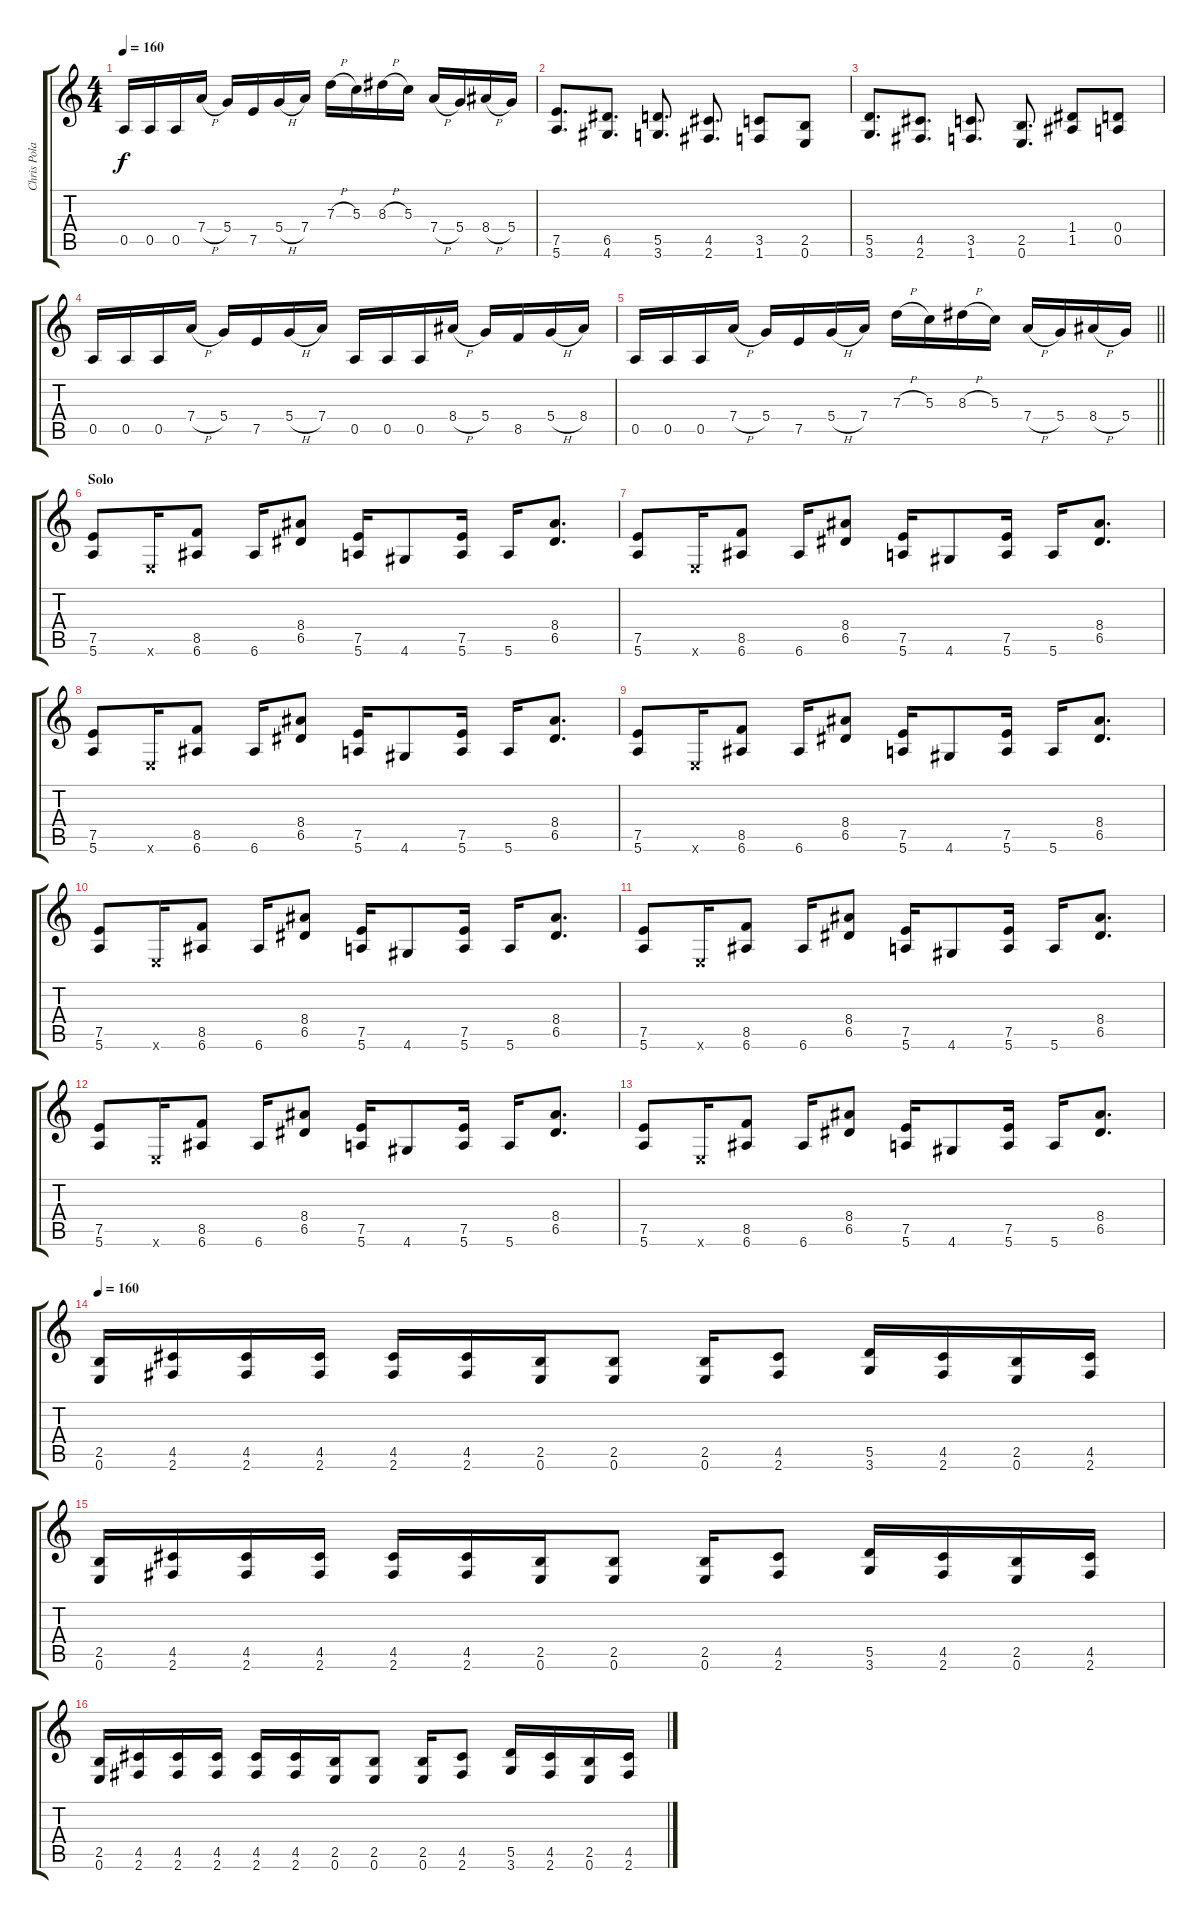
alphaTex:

\track ("Chris Poland" "Chris Pola") {instrument distortionguitar}
\staff {score tabs}
\tuning (E4 B3 G3 D3 A2 E2) {hide}
\ts (4 4)
\tempo 160
\clef g2
\ks c
0.5.16{dy f} 0.5.16 0.5.16 7.4{h}.16 5.4.16 7.5.16 5.4{h}.16 7.4.16 7.3{h}.16 5.3.16 8.3{h}.16 5.3.16 7.4{h}.16 5.4.16 8.4{h}.16 5.4.16 |
(7.5 5.6).8{d} (6.5 4.6).8{d} (5.5 3.6).8{d} (4.5 2.6).8{d} (3.5 1.6).8 (2.5 0.6).8 |
(5.5 3.6).8{d} (4.5 2.6).8{d} (3.5 1.6).8{d} (2.5 0.6).8{d} (1.4 1.5).8 (0.4 0.5).8 |
0.5.16 0.5.16 0.5.16 7.4{h}.16 5.4.16 7.5.16 5.4{h}.16 7.4.16 0.5.16 0.5.16 0.5.16 8.4{h}.16 5.4.16 8.5.16 5.4{h}.16 8.4.16 |
\barLineRight lightlight
0.5.16 0.5.16 0.5.16 7.4{h}.16 5.4.16 7.5.16 5.4{h}.16 7.4.16 7.3{h}.16 5.3.16 8.3{h}.16 5.3.16 7.4{h}.16 5.4.16 8.4{h}.16 5.4.16 |
\section ("" "Solo")
(7.5 5.6).8 0.6{x}.16 (8.5 6.6).8 6.6.16 (8.4 6.5).8 (7.5 5.6).16 4.6.8 (7.5 5.6).16 5.6.16 (8.4 6.5).8{d} |
(7.5 5.6).8 0.6{x}.16 (8.5 6.6).8 6.6.16 (8.4 6.5).8 (7.5 5.6).16 4.6.8 (7.5 5.6).16 5.6.16 (8.4 6.5).8{d} |
(7.5 5.6).8 0.6{x}.16 (8.5 6.6).8 6.6.16 (8.4 6.5).8 (7.5 5.6).16 4.6.8 (7.5 5.6).16 5.6.16 (8.4 6.5).8{d} |
(7.5 5.6).8 0.6{x}.16 (8.5 6.6).8 6.6.16 (8.4 6.5).8 (7.5 5.6).16 4.6.8 (7.5 5.6).16 5.6.16 (8.4 6.5).8{d} |
(7.5 5.6).8 0.6{x}.16 (8.5 6.6).8 6.6.16 (8.4 6.5).8 (7.5 5.6).16 4.6.8 (7.5 5.6).16 5.6.16 (8.4 6.5).8{d} |
(7.5 5.6).8 0.6{x}.16 (8.5 6.6).8 6.6.16 (8.4 6.5).8 (7.5 5.6).16 4.6.8 (7.5 5.6).16 5.6.16 (8.4 6.5).8{d} |
(7.5 5.6).8 0.6{x}.16 (8.5 6.6).8 6.6.16 (8.4 6.5).8 (7.5 5.6).16 4.6.8 (7.5 5.6).16 5.6.16 (8.4 6.5).8{d} |
(7.5 5.6).8 0.6{x}.16 (8.5 6.6).8 6.6.16 (8.4 6.5).8 (7.5 5.6).16 4.6.8 (7.5 5.6).16 5.6.16 (8.4 6.5).8{d} |
\tempo 160
(2.5 0.6).16 (4.5 2.6).16 (4.5 2.6).16 (4.5 2.6).16 (4.5 2.6).16 (4.5 2.6).16 (2.5 0.6).16 (2.5 0.6).8 (2.5 0.6).16 (4.5 2.6).8 (5.5 3.6).16 (4.5 2.6).16 (2.5 0.6).16 (4.5 2.6).16 |
(2.5 0.6).16 (4.5 2.6).16 (4.5 2.6).16 (4.5 2.6).16 (4.5 2.6).16 (4.5 2.6).16 (2.5 0.6).16 (2.5 0.6).8 (2.5 0.6).16 (4.5 2.6).8 (5.5 3.6).16 (4.5 2.6).16 (2.5 0.6).16 (4.5 2.6).16 |
(2.5 0.6).16 (4.5 2.6).16 (4.5 2.6).16 (4.5 2.6).16 (4.5 2.6).16 (4.5 2.6).16 (2.5 0.6).16 (2.5 0.6).8 (2.5 0.6).16 (4.5 2.6).8 (5.5 3.6).16 (4.5 2.6).16 (2.5 0.6).16 (4.5 2.6).16
